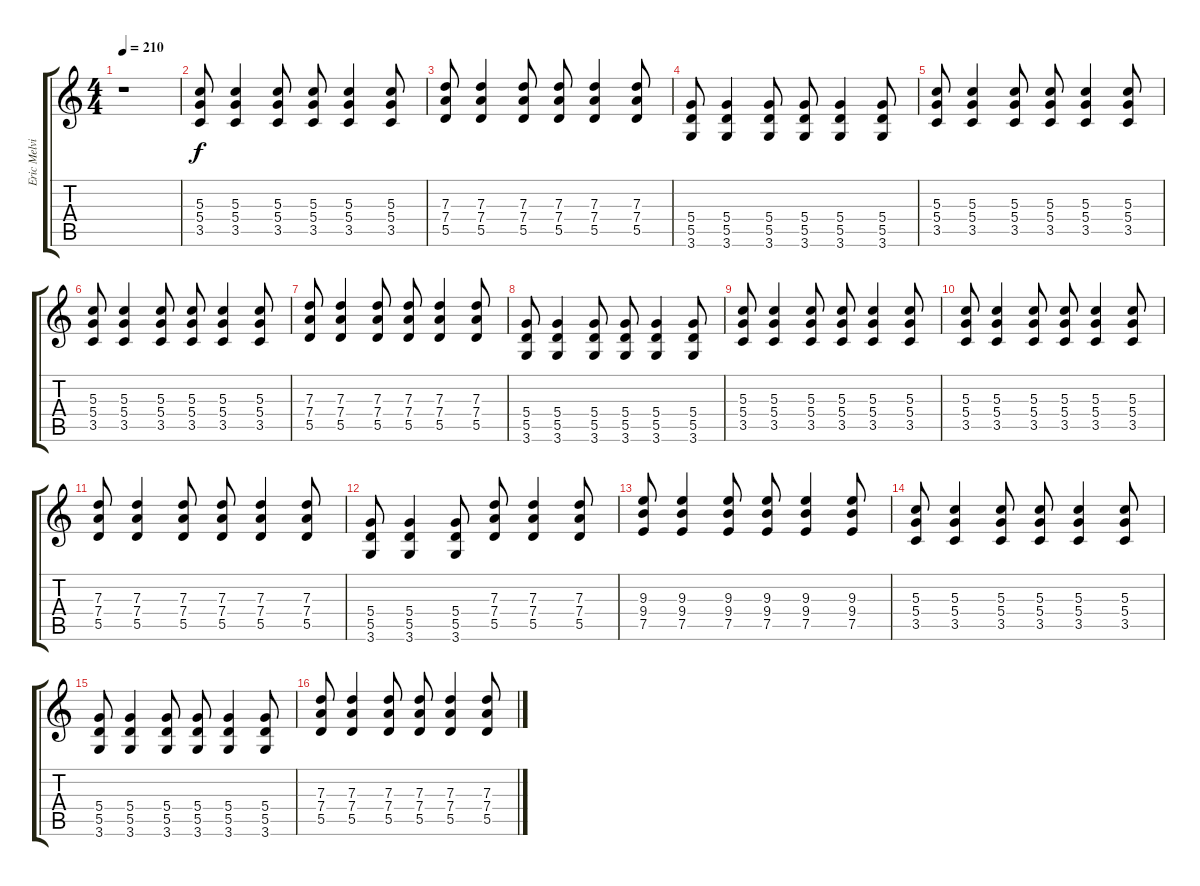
\track ("Eric Melvin" "Eric Melvi") {instrument distortionguitar}
\staff {score tabs}
\tuning (E4 B3 G3 D3 A2 E2) {hide}
\ts (4 4)
\tempo 210
\clef g2
\ks c
r.1{dy f} |
(5.3 5.4 3.5).8 (5.3 5.4 3.5).4 (5.3 5.4 3.5).8 (5.3 5.4 3.5).8 (5.3 5.4 3.5).4 (5.3 5.4 3.5).8 |
(7.3 7.4 5.5).8 (7.3 7.4 5.5).4 (7.3 7.4 5.5).8 (7.3 7.4 5.5).8 (7.3 7.4 5.5).4 (7.3 7.4 5.5).8 |
(5.4 5.5 3.6).8 (5.4 5.5 3.6).4 (5.4 5.5 3.6).8 (5.4 5.5 3.6).8 (5.4 5.5 3.6).4 (5.4 5.5 3.6).8 |
(5.3 5.4 3.5).8 (5.3 5.4 3.5).4 (5.3 5.4 3.5).8 (5.3 5.4 3.5).8 (5.3 5.4 3.5).4 (5.3 5.4 3.5).8 |
(5.3 5.4 3.5).8 (5.3 5.4 3.5).4 (5.3 5.4 3.5).8 (5.3 5.4 3.5).8 (5.3 5.4 3.5).4 (5.3 5.4 3.5).8 |
(7.3 7.4 5.5).8 (7.3 7.4 5.5).4 (7.3 7.4 5.5).8 (7.3 7.4 5.5).8 (7.3 7.4 5.5).4 (7.3 7.4 5.5).8 |
(5.4 5.5 3.6).8 (5.4 5.5 3.6).4 (5.4 5.5 3.6).8 (5.4 5.5 3.6).8 (5.4 5.5 3.6).4 (5.4 5.5 3.6).8 |
(5.3 5.4 3.5).8 (5.3 5.4 3.5).4 (5.3 5.4 3.5).8 (5.3 5.4 3.5).8 (5.3 5.4 3.5).4 (5.3 5.4 3.5).8 |
(5.3 5.4 3.5).8 (5.3 5.4 3.5).4 (5.3 5.4 3.5).8 (5.3 5.4 3.5).8 (5.3 5.4 3.5).4 (5.3 5.4 3.5).8 |
(7.3 7.4 5.5).8 (7.3 7.4 5.5).4 (7.3 7.4 5.5).8 (7.3 7.4 5.5).8 (7.3 7.4 5.5).4 (7.3 7.4 5.5).8 |
(5.4 5.5 3.6).8 (5.4 5.5 3.6).4 (5.4 5.5 3.6).8 (7.3 7.4 5.5).8 (7.3 7.4 5.5).4 (7.3 7.4 5.5).8 |
(9.3 9.4 7.5).8 (9.3 9.4 7.5).4 (9.3 9.4 7.5).8 (9.3 9.4 7.5).8 (9.3 9.4 7.5).4 (9.3 9.4 7.5).8 |
(5.3 5.4 3.5).8 (5.3 5.4 3.5).4 (5.3 5.4 3.5).8 (5.3 5.4 3.5).8 (5.3 5.4 3.5).4 (5.3 5.4 3.5).8 |
(5.4 5.5 3.6).8 (5.4 5.5 3.6).4 (5.4 5.5 3.6).8 (5.4 5.5 3.6).8 (5.4 5.5 3.6).4 (5.4 5.5 3.6).8 |
(7.3 7.4 5.5).8 (7.3 7.4 5.5).4 (7.3 7.4 5.5).8 (7.3 7.4 5.5).8 (7.3 7.4 5.5).4 (7.3 7.4 5.5).8
